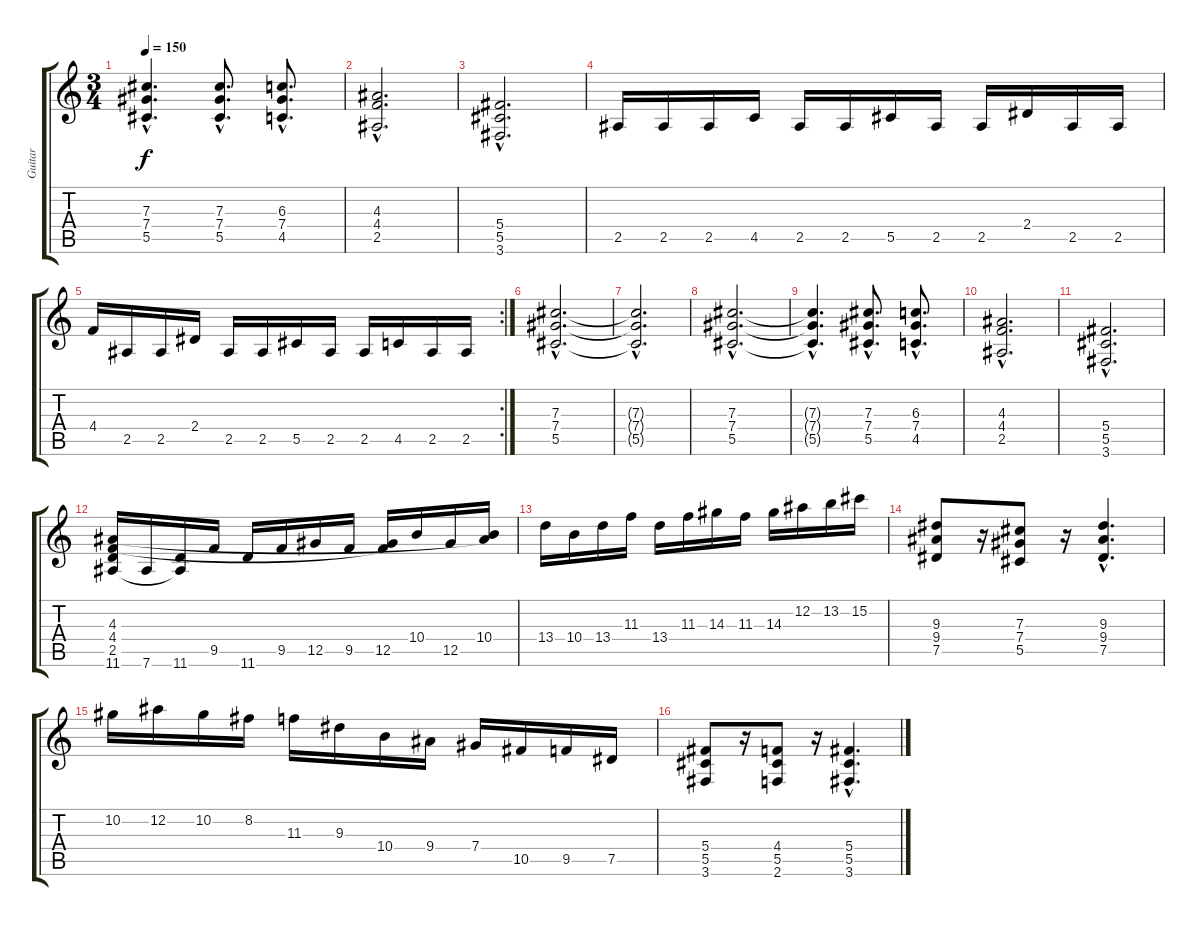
\track ("Guitar" "Guitar") {instrument distortionguitar}
\staff {score tabs}
\tuning (Eb4 Bb3 Gb3 Db3 Ab2 Eb2) {hide}
\ts (3 4)
\tempo 150
\clef g2
\ks c
(7.3{hac t} 7.4{hac t} 5.5{hac t}).4{d dy f} (7.3{hac} 7.4{hac} 5.5{hac}).8{d} (6.3{hac} 7.4{hac} 4.5{hac}).8{d} |
(4.3{hac} 4.4{hac} 2.5{hac}).2{d} |
(5.4{hac} 5.5{hac} 3.6{hac}).2{d} |
2.5.16 2.5.16 2.5.16 4.5.16 2.5.16 2.5.16 5.5.16 2.5.16 2.5.16 2.4.16 2.5.16 2.5.16 |
\rc 2
4.4.16 2.5.16 2.5.16 2.4.16 2.5.16 2.5.16 5.5.16 2.5.16 2.5.16 4.5.16 2.5.16 2.5.16 |
(7.3{hac} 7.4{hac} 5.5{hac}).2{d} |
(7.3{hac t} 7.4{hac t} 5.5{hac t}).2{d} |
(7.3{hac} 7.4{hac} 5.5{hac}).2{d} |
(7.3{hac t} 7.4{hac t} 5.5{hac t}).4{d} (7.3{hac} 7.4{hac} 5.5{hac}).8{d} (6.3{hac} 7.4{hac} 4.5{hac}).8{d} |
(4.3{hac} 4.4{hac} 2.5{hac}).2{d} |
(5.4{hac} 5.5{hac} 3.6{hac}).2{d} |
(4.3 4.4 2.5 11.6).16 7.6.16 (2.5{t} 11.6).16 9.5.16 11.6.16 9.5.16 12.5.16 9.5.16 (4.4{t} 12.5).16 10.4.16 12.5.16 (4.3{t} 10.4).16 |
13.4.16 10.4.16 13.4.16 11.3.16 13.4.16 11.3.16 14.3.16 11.3.16 14.3.16 12.2.16 13.2.16 15.2.16 |
(9.3 9.4 7.5).8 r.16 (7.3 7.4 5.5).8 r.16 (9.3{hac} 9.4{hac} 7.5{hac}).4{d} |
10.2.16 12.2.16 10.2.16 8.2.16 11.3.16 9.3.16 10.4.16 9.4.16 7.4.16 10.5.16 9.5.16 7.5.16 |
(5.4 5.5 3.6).8 r.16 (4.4 5.5 2.6).8 r.16 (5.4{hac} 5.5{hac} 3.6{hac}).4{d}
